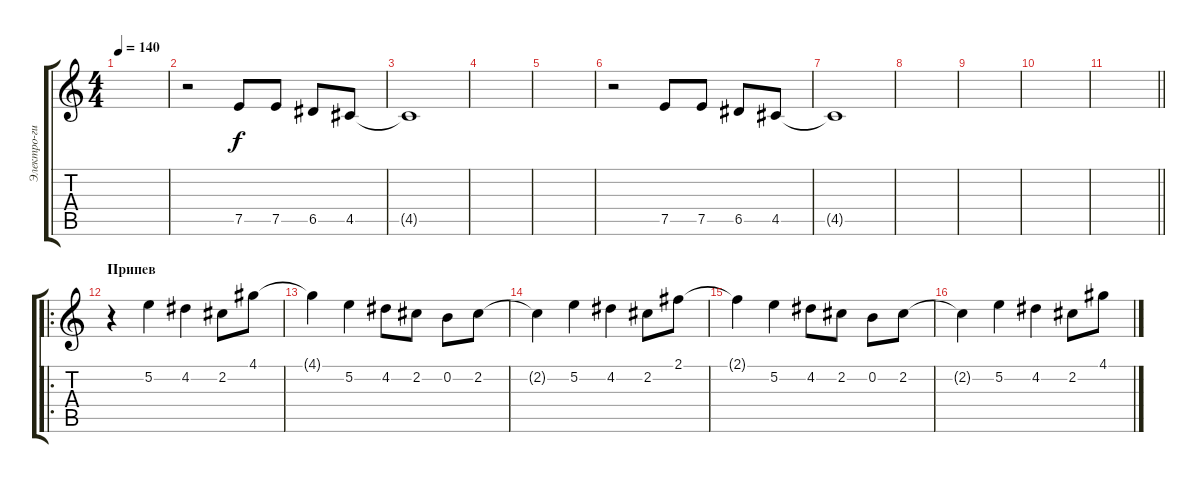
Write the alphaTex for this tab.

\track ("Электро-гитара 1" "Электро-ги") {instrument electricguitarclean}
\staff {score tabs}
\tuning (E4 B3 G3 D3 A2 E2) {hide}
\ts (4 4)
\tempo 140
\clef g2
\ks c
|
r.2 7.5.8{instrument electricguitarclean} 7.5.8 6.5.8 4.5.8 |
4.5{t}.1 |
|
|
r.2 7.5.8{instrument electricguitarclean} 7.5.8 6.5.8 4.5.8 |
4.5{t}.1 |
|
|
|
\barLineRight lightlight
|
\ro
\section ("" "Припев")
r.4 5.2.4 4.2.4 2.2.8 4.1.8 |
4.1{t}.4 5.2.4 4.2.8 2.2.8 0.2.8 2.2.8 |
2.2{t}.4 5.2.4 4.2.4 2.2.8 2.1.8 |
2.1{t}.4 5.2.4 4.2.8 2.2.8 0.2.8 2.2.8 |
2.2{t}.4 5.2.4 4.2.4 2.2.8 4.1.8
